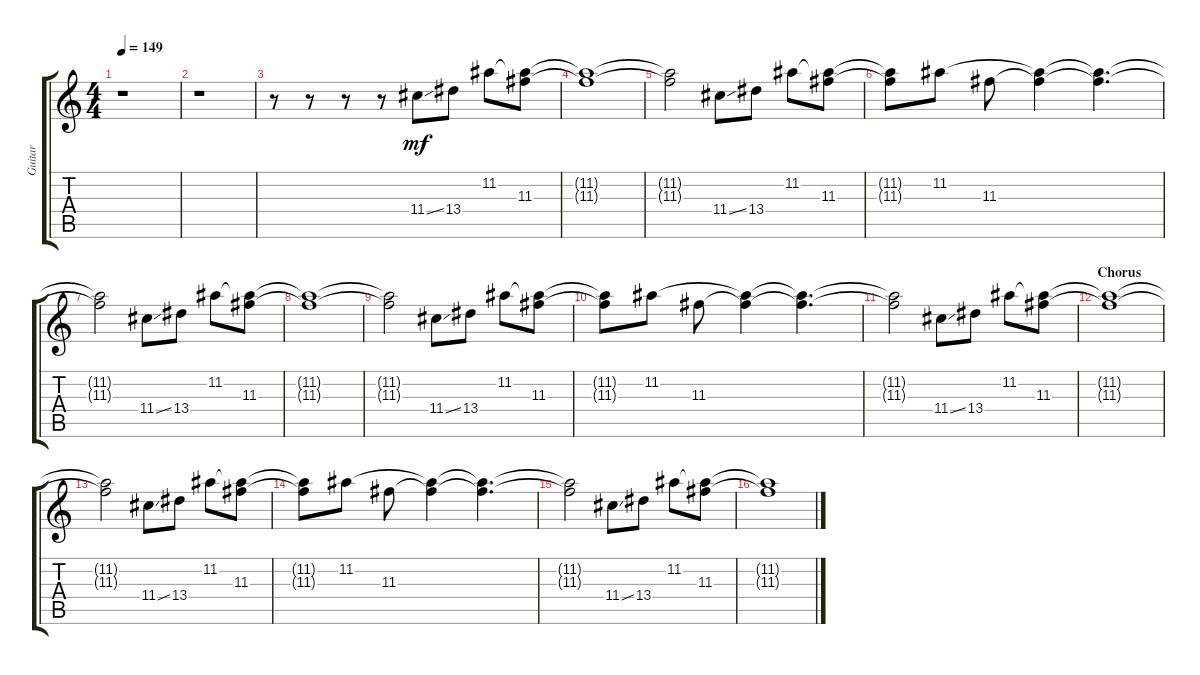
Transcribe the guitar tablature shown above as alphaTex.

\track ("Guitar" "Guitar") {instrument electricguitarclean}
\staff {score tabs}
\tuning (E4 B3 G3 D3 A2 E2) {hide}
\ts (4 4)
\tempo 149
\clef g2
\ks c
r.1{dy mp} |
r.1 |
r.8 r.8 r.8 r.8 11.4{ss}.8{dy mf} 13.4.8 11.2.8 (11.2{t} 11.3).8 |
(11.2{t} 11.3{t}).1 |
(11.2{t} 11.3{t}).2 11.4{ss}.8 13.4.8 11.2.8 (11.2{t} 11.3).8 |
(11.2{t} 11.3{t}).8 11.2.8 11.3.8 (11.2{t} 11.3{t}).4 (11.2{t} 11.3{t}).4{d} |
(11.2{t} 11.3{t}).2 11.4{ss}.8 13.4.8 11.2.8 (11.2{t} 11.3).8 |
(11.2{t} 11.3{t}).1 |
(11.2{t} 11.3{t}).2 11.4{ss}.8 13.4.8 11.2.8 (11.2{t} 11.3).8 |
(11.2{t} 11.3{t}).8 11.2.8 11.3.8 (11.2{t} 11.3{t}).4 (11.2{t} 11.3{t}).4{d} |
(11.2{t} 11.3{t}).2 11.4{ss}.8 13.4.8 11.2.8 (11.2{t} 11.3).8 |
\section ("" "Chorus")
(11.2{t} 11.3{t}).1 |
(11.2{t} 11.3{t}).2 11.4{ss}.8 13.4.8 11.2.8 (11.2{t} 11.3).8 |
(11.2{t} 11.3{t}).8 11.2.8 11.3.8 (11.2{t} 11.3{t}).4 (11.2{t} 11.3{t}).4{d} |
(11.2{t} 11.3{t}).2 11.4{ss}.8 13.4.8 11.2.8 (11.2{t} 11.3).8 |
(11.2{t} 11.3{t}).1
